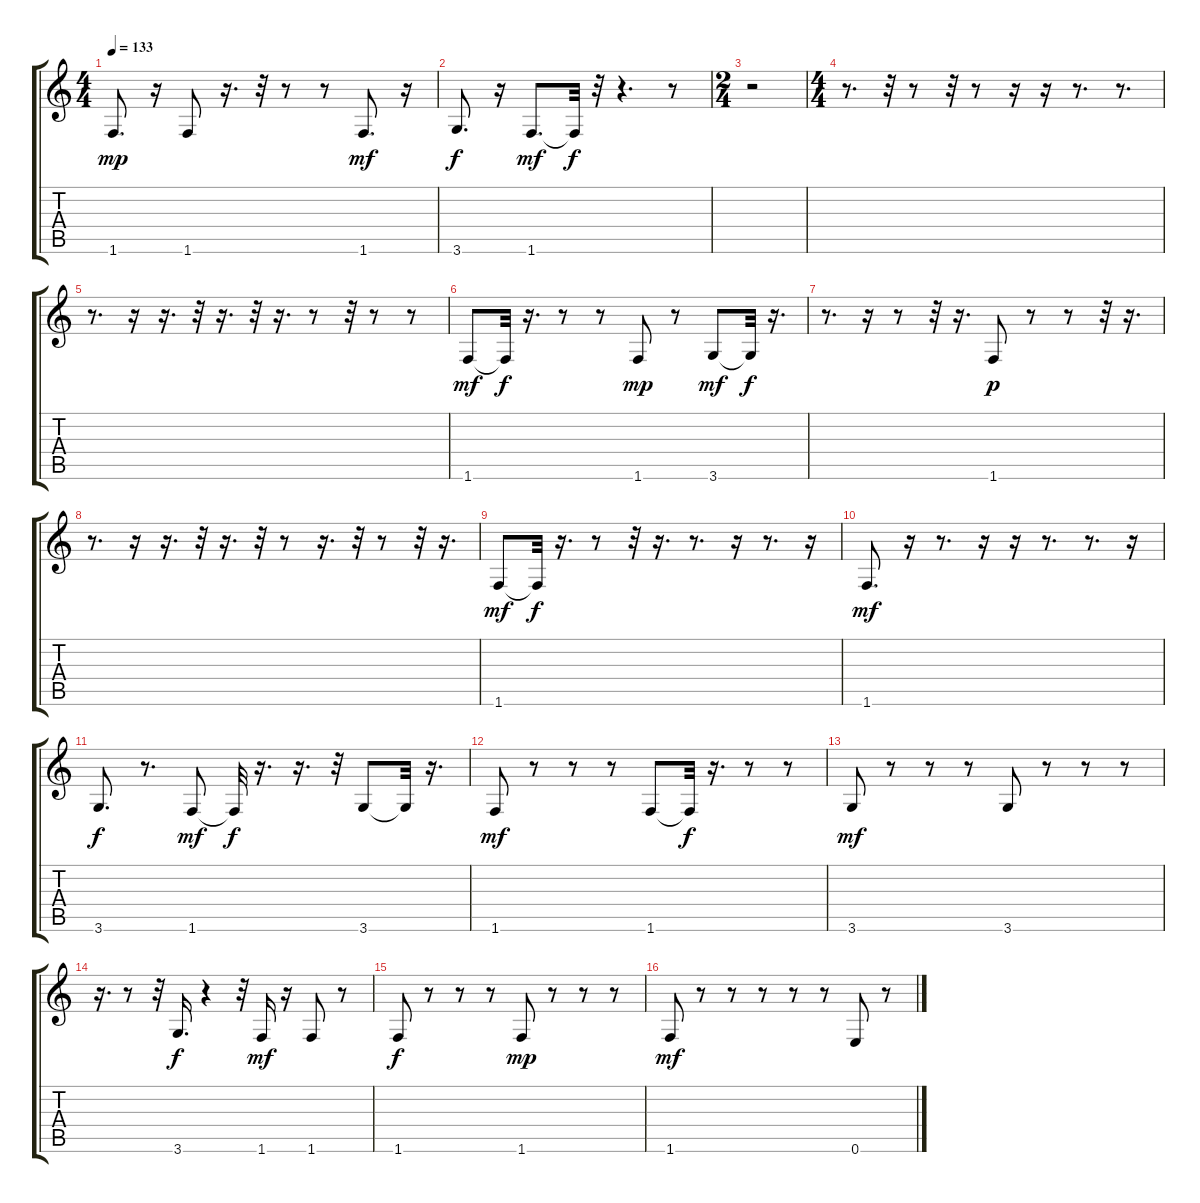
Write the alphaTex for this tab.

\track "" {instrument acousticbass}
\staff {score tabs}
\tuning (E4 B3 G3 D3 A2 E2) {hide}
\ts (4 4)
\tempo 133
\clef g2
\ks c
1.6.8{d dy mp} r.16 1.6.8 r.16{d} r.32 r.8 r.8 1.6.8{d dy mf} r.16 |
3.6.8{d dy f} r.16 1.6.8{d dy mf} 1.6{t}.32{dy f} r.32 r.4{d} r.8 |
\ts (2 4)
r.2 |
\ts (4 4)
r.8{d} r.32 r.8 r.32 r.8 r.16 r.16 r.8{d} r.8{d} |
r.8{d} r.16 r.16{d} r.32 r.16{d} r.32 r.16{d} r.8 r.32 r.8 r.8 |
1.6.8{dy mf} 1.6{t}.32{dy f} r.16{d} r.8 r.8 1.6.8{dy mp} r.8 3.6.8{dy mf} 3.6{t}.32{dy f} r.16{d} |
r.8{d} r.16 r.8 r.32 r.16{d} 1.6.8{dy p} r.8 r.8 r.32 r.16{d} |
r.8{d} r.16 r.16{d} r.32 r.16{d} r.32 r.8 r.16{d} r.32 r.8 r.32 r.16{d} |
1.6.8{dy mf} 1.6{t}.32{dy f} r.16{d} r.8 r.32 r.16{d} r.8{d} r.16 r.8{d} r.16 |
1.6.8{d dy mf} r.16 r.8{d} r.16 r.16 r.8{d} r.8{d} r.16 |
3.6.8{d dy f} r.8{d} 1.6.8{dy mf} 1.6{t}.32{dy f} r.16{d} r.16{d} r.32 3.6.8 3.6{t}.32 r.16{d} |
1.6.8{dy mf} r.8 r.8 r.8 1.6.8 1.6{t}.32{dy f} r.16{d} r.8 r.8 |
3.6.8{dy mf} r.8 r.8 r.8 3.6.8 r.8 r.8 r.8 |
r.16{d} r.8 r.32 3.6.16{d dy f} r.4 r.32 1.6.16{dy mf} r.16 1.6.8 r.8 |
1.6.8{dy f} r.8 r.8 r.8 1.6.8{dy mp} r.8 r.8 r.8 |
1.6.8{dy mf} r.8 r.8 r.8 r.8 r.8 0.6.8 r.8
